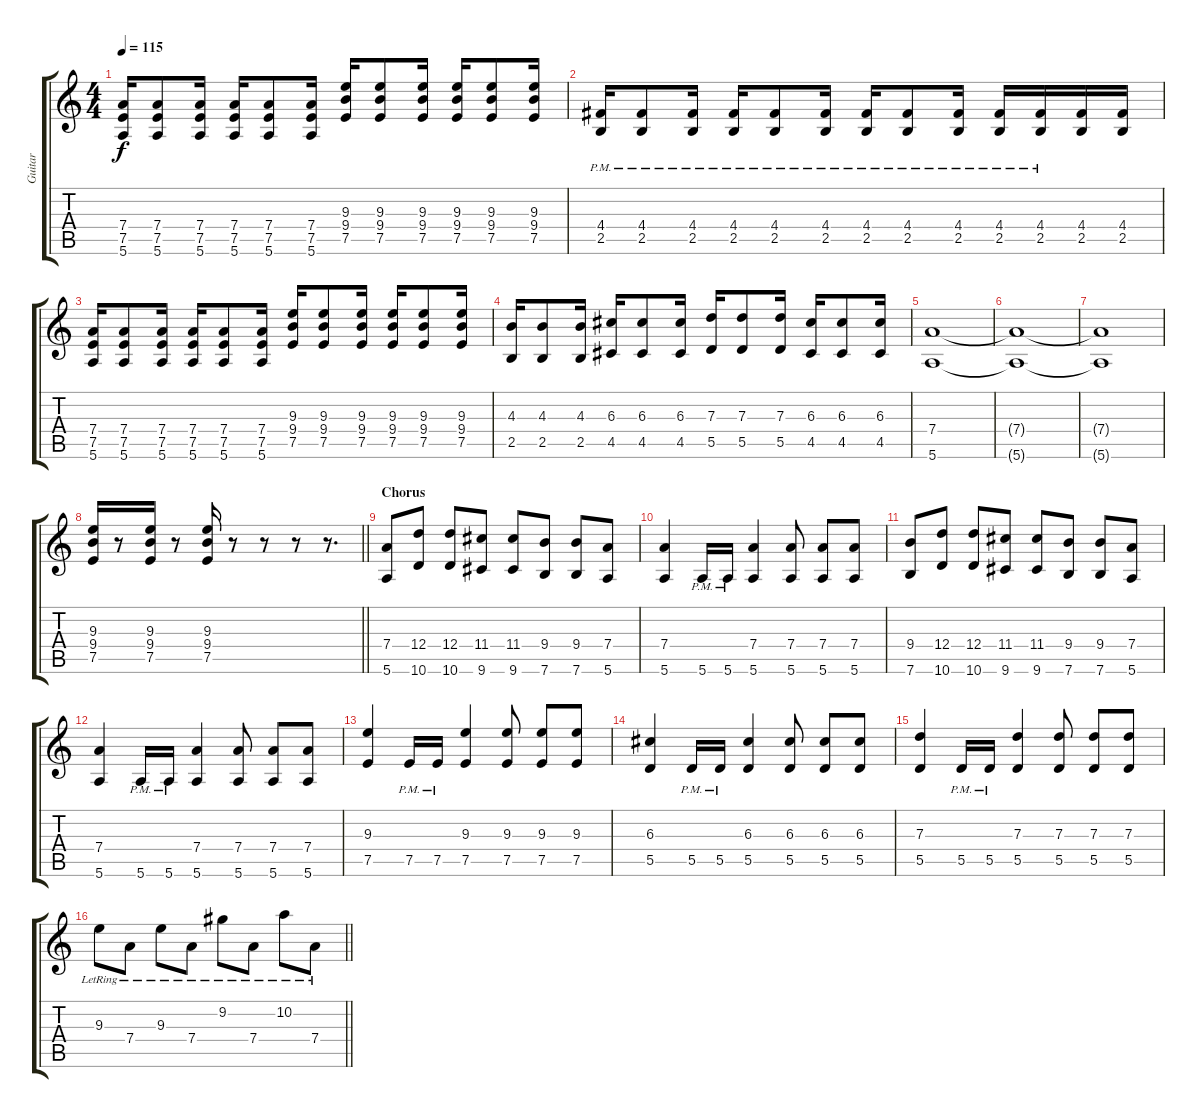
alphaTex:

\track ("Guitar" "Guitar") {instrument overdrivenguitar}
\staff {score tabs}
\tuning (E4 B3 G3 D3 A2 E2) {hide}
\ts (4 4)
\tempo 115
\clef g2
\ks c
(7.4 7.5 5.6).16{dy f} (7.4 7.5 5.6).8 (7.4 7.5 5.6).16 (7.4 7.5 5.6).16 (7.4 7.5 5.6).8 (7.4 7.5 5.6).16 (9.3 9.4 7.5).16 (9.3 9.4 7.5).8 (9.3 9.4 7.5).16 (9.3 9.4 7.5).16 (9.3 9.4 7.5).8 (9.3 9.4 7.5).16 |
(4.4{pm} 2.5{pm}).16 (4.4{pm} 2.5{pm}).8 (4.4{pm} 2.5{pm}).16 (4.4{pm} 2.5{pm}).16 (4.4{pm} 2.5{pm}).8 (4.4{pm} 2.5{pm}).16 (4.4{pm} 2.5{pm}).16 (4.4{pm} 2.5{pm}).8 (4.4{pm} 2.5{pm}).16 (4.4{pm} 2.5{pm}).16 (4.4{pm} 2.5{pm}).16 (4.4 2.5).16 (4.4 2.5).16 |
(7.4 7.5 5.6).16 (7.4 7.5 5.6).8 (7.4 7.5 5.6).16 (7.4 7.5 5.6).16 (7.4 7.5 5.6).8 (7.4 7.5 5.6).16 (9.3 9.4 7.5).16 (9.3 9.4 7.5).8 (9.3 9.4 7.5).16 (9.3 9.4 7.5).16 (9.3 9.4 7.5).8 (9.3 9.4 7.5).16 |
(4.3 2.5).16 (4.3 2.5).8 (4.3 2.5).16 (6.3 4.5).16 (6.3 4.5).8 (6.3 4.5).16 (7.3 5.5).16 (7.3 5.5).8 (7.3 5.5).16 (6.3 4.5).16 (6.3 4.5).8 (6.3 4.5).16 |
(7.4 5.6).1 |
(7.4{t} 5.6{t}).1 |
(7.4{t} 5.6{t}).1 |
\barLineRight lightlight
(9.3 9.4 7.5).16 r.8 (9.3 9.4 7.5).16 r.8 (9.3 9.4 7.5).16 r.8 r.8 r.8 r.8{d} |
\section ("" "Chorus")
(7.4 5.6).8 (12.4 10.6).8 (12.4 10.6).8 (11.4 9.6).8 (11.4 9.6).8 (9.4 7.6).8 (9.4 7.6).8 (7.4 5.6).8 |
(7.4 5.6).4 5.6{pm}.16 5.6{pm}.16 (7.4 5.6).4 (7.4 5.6).8 (7.4 5.6).8 (7.4 5.6).8 |
(9.4 7.6).8 (12.4 10.6).8 (12.4 10.6).8 (11.4 9.6).8 (11.4 9.6).8 (9.4 7.6).8 (9.4 7.6).8 (7.4 5.6).8 |
(7.4 5.6).4 5.6{pm}.16 5.6{pm}.16 (7.4 5.6).4 (7.4 5.6).8 (7.4 5.6).8 (7.4 5.6).8 |
(9.3 7.5).4 7.5{pm}.16 7.5{pm}.16 (9.3 7.5).4 (9.3 7.5).8 (9.3 7.5).8 (9.3 7.5).8 |
(6.3 5.5).4 5.5{pm}.16 5.5{pm}.16 (6.3 5.5).4 (6.3 5.5).8 (6.3 5.5).8 (6.3 5.5).8 |
(7.3 5.5).4 5.5{pm}.16 5.5{pm}.16 (7.3 5.5).4 (7.3 5.5).8 (7.3 5.5).8 (7.3 5.5).8 |
\barLineRight lightlight
9.3{lr}.8{balance 8 instrument electricguitarclean} 7.4{lr}.8 9.3{lr}.8 7.4{lr}.8 9.2{lr}.8 7.4{lr}.8 10.2{lr}.8 7.4{lr}.8
